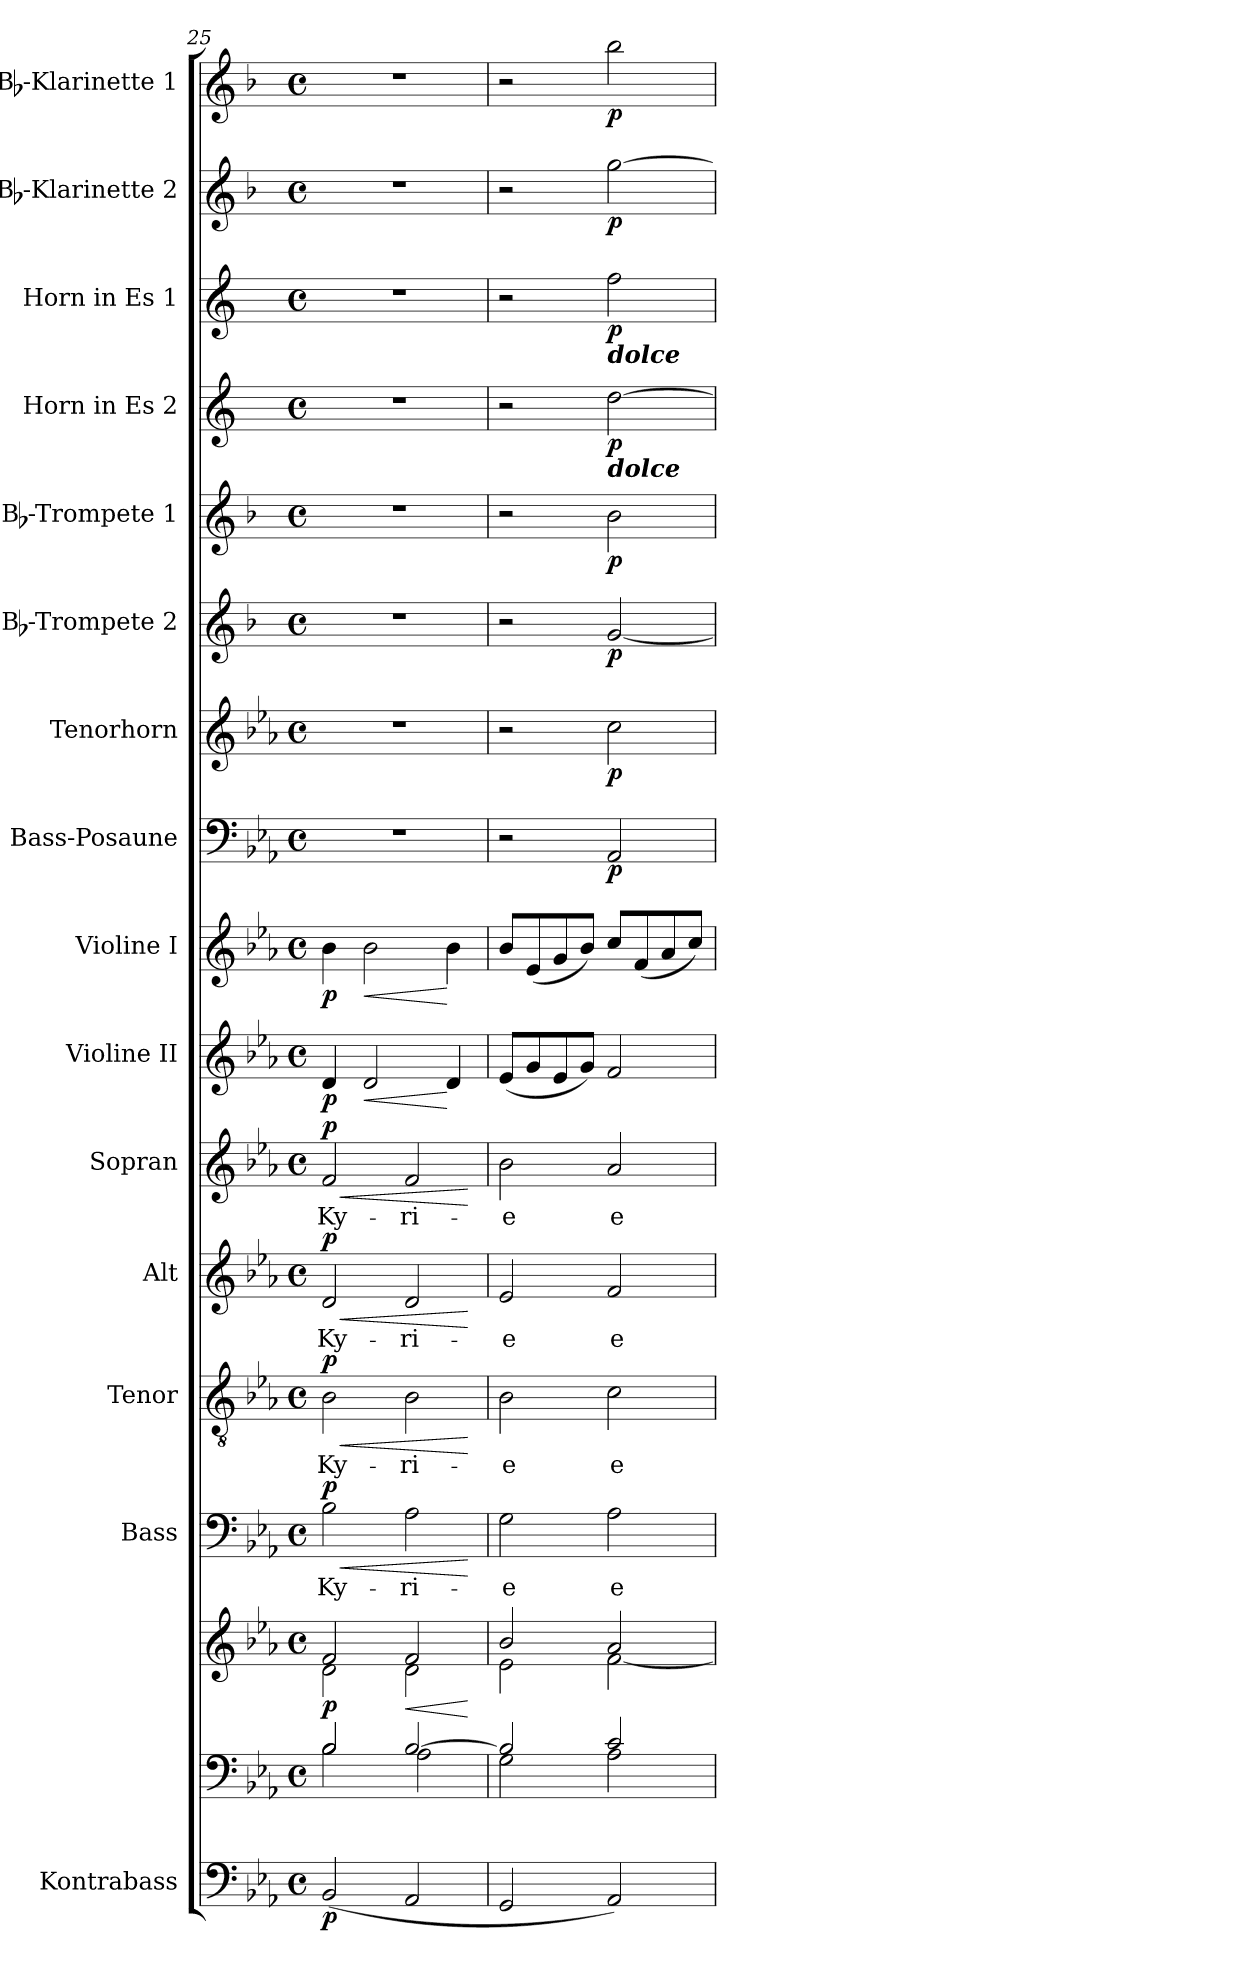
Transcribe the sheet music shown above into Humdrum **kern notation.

**kern	**dynam	**kern	**kern	**dynam	**kern	**text	**dynam	**kern	**text	**dynam	**kern	**text	**dynam	**kern	**text	**dynam	**kern	**dynam	**kern	**dynam	**kern	**dynam	**kern	**dynam	**kern	**dynam	**kern	**dynam	**kern	**dynam	**kern	**dynam	**kern	**dynam	**kern	**dynam
*part16	*part16	*part15	*part15	*part15	*part14	*part14	*part14	*part13	*part13	*part13	*part12	*part12	*part12	*part11	*part11	*part11	*part10	*part10	*part9	*part9	*part8	*part8	*part7	*part7	*part6	*part6	*part5	*part5	*part4	*part4	*part3	*part3	*part2	*part2	*part1	*part1
*staff17	*staff17	*staff16	*staff15	*staff15/16	*staff14	*staff14	*staff14	*staff13	*staff13	*staff13	*staff12	*staff12	*staff12	*staff11	*staff11	*staff11	*staff10	*staff10	*staff9	*staff9	*staff8	*staff8	*staff7	*staff7	*staff6	*staff6	*staff5	*staff5	*staff4	*staff4	*staff3	*staff3	*staff2	*staff2	*staff1	*staff1
*I"Kontrabass	*	*	*	*	*I"Bass	*	*	*I"Tenor	*	*	*I"Alt	*	*	*I"Sopran	*	*	*I"Violine II	*	*I"Violine I	*	*I"Bass-Posaune	*	*I"Tenorhorn	*	*I"Bb-Trompete 2	*	*I"Bb-Trompete 1	*	*I"Horn in Es 2	*	*I"Horn in Es 1	*	*I"Bb-Klarinette 2	*	*I"Bb-Klarinette 1	*
*I'Kb.	*	*	*	*	*I'B.	*	*	*I'T.	*	*	*I'A.	*	*	*I'S.	*	*	*I'Vl. II	*	*I'Vl. I	*	*I'B. Pos.	*	*I'T. Hrn.	*	*I'Bb Trp. 2	*	*I'Bb Trp. 1	*	*	*	*	*	*I'Bb Kl. 2	*	*I'Bb Kl. 1	*
*clefF4	*	*clefF4	*clefG2	*	*clefF4	*	*	*clefGv2	*	*	*clefG2	*	*	*clefG2	*	*	*clefG2	*	*clefG2	*	*clefF4	*	*clefG2	*	*clefG2	*	*clefG2	*	*clefG2	*	*clefG2	*	*clefG2	*	*clefG2	*
*ITrd7c12	*	*	*	*	*	*	*	*	*	*	*	*	*	*	*	*	*	*	*	*	*	*	*ITrd8c14	*	*ITrd1c2	*	*ITrd1c2	*	*ITrd5c9	*	*ITrd5c9	*	*ITrd1c2	*	*ITrd1c2	*
*k[b-e-a-]	*	*k[b-e-a-]	*k[b-e-a-]	*	*k[b-e-a-]	*	*	*k[b-e-a-]	*	*	*k[b-e-a-]	*	*	*k[b-e-a-]	*	*	*k[b-e-a-]	*	*k[b-e-a-]	*	*k[b-e-a-]	*	*k[b-e-a-]	*	*k[b-e-a-]	*	*k[b-e-a-]	*	*k[b-e-a-]	*	*k[b-e-a-]	*	*k[b-e-a-]	*	*k[b-e-a-]	*
*E-:	*	*E-:	*E-:	*	*E-:	*	*	*E-:	*	*	*E-:	*	*	*E-:	*	*	*E-:	*	*E-:	*	*E-:	*	*E-:	*	*E-:	*	*E-:	*	*E-:	*	*E-:	*	*E-:	*	*E-:	*
*M4/4	*	*M4/4	*M4/4	*	*M4/4	*	*	*M4/4	*	*	*M4/4	*	*	*M4/4	*	*	*M4/4	*	*M4/4	*	*M4/4	*	*M4/4	*	*M4/4	*	*M4/4	*	*M4/4	*	*M4/4	*	*M4/4	*	*M4/4	*
*met(c)	*	*met(c)	*met(c)	*	*met(c)	*	*	*met(c)	*	*	*met(c)	*	*	*met(c)	*	*	*met(c)	*	*met(c)	*	*met(c)	*	*met(c)	*	*met(c)	*	*met(c)	*	*met(c)	*	*met(c)	*	*met(c)	*	*met(c)	*
=25	=25	=25	=25	=25	=25	=25	=25	=25	=25	=25	=25	=25	=25	=25	=25	=25	=25	=25	=25	=25	=25	=25	=25	=25	=25	=25	=25	=25	=25	=25	=25	=25	=25	=25	=25	=25
*	*	*^	*^	*	*	*	*	*	*	*	*	*	*	*	*	*	*	*	*	*	*	*	*	*	*	*	*	*	*	*	*	*	*	*	*	*
!	!LO:DY:b	!	!	!	!	!LO:DY:b	!	!LO:LY:b	!LO:HP:b	!	!LO:LY:b	!LO:HP:b	!	!LO:LY:b	!LO:HP:b	!	!LO:LY:b	!LO:HP:b	!	!	!	!	!	!	!	!	!	!	!	!	!	!	!	!	!	!	!	!
!	!	!	!	!	!	!	!	!	!LO:DY:n=1:a	!	!	!LO:DY:n=1:a	!	!	!LO:DY:n=1:a	!	!	!LO:DY:n=1:a	!	!LO:DY:b	!	!LO:DY:b	!	!	!	!	!	!	!	!	!	!	!	!	!	!	!	!
(<2BBB-/	p	2B-/	2B-\	2f/	2d\	p	2B-\	Ky-	< p	2B-\	Ky-	< p	2d/	Ky-	< p	2f/	Ky-	< p	4d/	p	4b-\	p	1r	.	1r	.	1r	.	1r	.	1r	.	1r	.	1r	.	1r	.
!	!	!	!	!	!	!	!	!	!	!	!	!	!	!	!	!	!	!	!	!LO:HP:b	!	!LO:HP:b	!	!	!	!	!	!	!	!	!	!	!	!	!	!	!	!
.	.	.	.	.	.	.	.	.	.	.	.	.	.	.	.	.	.	.	2d/	<	2b-\	<	.	.	.	.	.	.	.	.	.	.	.	.	.	.	.	.
!	!	!	!	!	!	!LO:HP:b	!	!LO:LY:b	!	!	!LO:LY:b	!	!	!LO:LY:b	!	!	!LO:LY:b	!	!	!	!	!	!	!	!	!	!	!	!	!	!	!	!	!	!	!	!	!
2AAA-/	.	[>2B-/	2A-\	2f/	2d\	<	2A-\	-ri-	.	2B-\	-ri-	.	2d/	-ri-	.	2f/	-ri-	.	.	.	.	.	.	.	.	.	.	.	.	.	.	.	.	.	.	.	.	.
.	.	.	.	.	.	.	.	.	.	.	.	.	.	.	.	.	.	.	4d/	[	4b-\	[	.	.	.	.	.	.	.	.	.	.	.	.	.	.	.	.
*	*	*v	*v	*	*	*	*	*	*	*	*	*	*	*	*	*	*	*	*	*	*	*	*	*	*	*	*	*	*	*	*	*	*	*	*	*	*	*
*	*	*	*v	*v	*	*	*	*	*	*	*	*	*	*	*	*	*	*	*	*	*	*	*	*	*	*	*	*	*	*	*	*	*	*	*	*	*
.	.	.	.	[	.	.	[	.	.	[	.	.	[	.	.	[	.	.	.	.	.	.	.	.	.	.	.	.	.	.	.	.	.	.	.	.
=26	=26	=26	=26	=26	=26	=26	=26	=26	=26	=26	=26	=26	=26	=26	=26	=26	=26	=26	=26	=26	=26	=26	=26	=26	=26	=26	=26	=26	=26	=26	=26	=26	=26	=26	=26	=26
*	*	*^	*^	*	*	*	*	*	*	*	*	*	*	*	*	*	*	*	*	*	*	*	*	*	*	*	*	*	*	*	*	*	*	*	*	*
!	!	!	!	!	!	!	!	!LO:LY:b	!	!	!LO:LY:b	!	!	!LO:LY:b	!	!	!LO:LY:b	!	!	!	!	!	!	!	!	!	!	!	!	!	!	!	!	!	!	!	!	!
2GGG/	.	2B-/]	2G\	2b-/	2e-\	.	2G\	-e	.	2B-\	-e	.	2e-/	-e	.	2b-\	-e	.	(<8e-/L	.	8b-/L	.	2r	.	2r	.	2r	.	2r	.	2r	.	2r	.	2r	.	2r	.
.	.	.	.	.	.	.	.	.	.	.	.	.	.	.	.	.	.	.	8g/	.	(<8e-/	.	.	.	.	.	.	.	.	.	.	.	.	.	.	.	.	.
.	.	.	.	.	.	.	.	.	.	.	.	.	.	.	.	.	.	.	8e-/	.	8g/	.	.	.	.	.	.	.	.	.	.	.	.	.	.	.	.	.
.	.	.	.	.	.	.	.	.	.	.	.	.	.	.	.	.	.	.	8g/J)	.	8b-/J)	.	.	.	.	.	.	.	.	.	.	.	.	.	.	.	.	.
!	!	!	!	!	!	!	!	!	!	!	!	!	!	!	!	!	!	!	!	!	!	!	!	!	!	!	!	!	!	!	!	!	!LO:TX:b:Bi:t=dolce	!	!	!	!	!
!	!	!	!	!	!	!	!	!	!	!	!	!	!	!	!	!	!	!	!	!	!	!	!	!	!	!	!	!	!	!	!LO:TX:b:Bi:t=dolce	!	!	!	!	!	!	!
!	!	!	!	!	!	!	!	!LO:LY:b	!	!	!LO:LY:b	!	!	!LO:LY:b	!	!	!LO:LY:b	!	!	!	!	!	!	!LO:DY:b	!	!LO:DY:b	!	!LO:DY:b	!	!LO:DY:b	!	!LO:DY:b	!	!LO:DY:b	!	!LO:DY:b	!	!LO:DY:b
2AAA-/)	.	2c/	2A-\	2a-/	[<2f\	.	2A-\	e-	.	2c\	e-	.	2f/	e	.	2a-/	e-	.	2f/	.	8cc/L	.	2AA-/	p	2c\	p	[2f/	p	2a-\	p	[2f\	p	2a-\	p	[2ff\	p	2aa-\	p
.	.	.	.	.	.	.	.	.	.	.	.	.	.	.	.	.	.	.	.	.	(<8f/	.	.	.	.	.	.	.	.	.	.	.	.	.	.	.	.	.
.	.	.	.	.	.	.	.	.	.	.	.	.	.	.	.	.	.	.	.	.	8a-/	.	.	.	.	.	.	.	.	.	.	.	.	.	.	.	.	.
.	.	.	.	.	.	.	.	.	.	.	.	.	.	.	.	.	.	.	.	.	8cc/J)	.	.	.	.	.	.	.	.	.	.	.	.	.	.	.	.	.
*	*	*v	*v	*	*	*	*	*	*	*	*	*	*	*	*	*	*	*	*	*	*	*	*	*	*	*	*	*	*	*	*	*	*	*	*	*	*	*
*	*	*	*v	*v	*	*	*	*	*	*	*	*	*	*	*	*	*	*	*	*	*	*	*	*	*	*	*	*	*	*	*	*	*	*	*	*	*
=	=	=	=	=	=	=	=	=	=	=	=	=	=	=	=	=	=	=	=	=	=	=	=	=	=	=	=	=	=	=	=	=	=	=	=	=
*-	*-	*-	*-	*-	*-	*-	*-	*-	*-	*-	*-	*-	*-	*-	*-	*-	*-	*-	*-	*-	*-	*-	*-	*-	*-	*-	*-	*-	*-	*-	*-	*-	*-	*-	*-	*-
